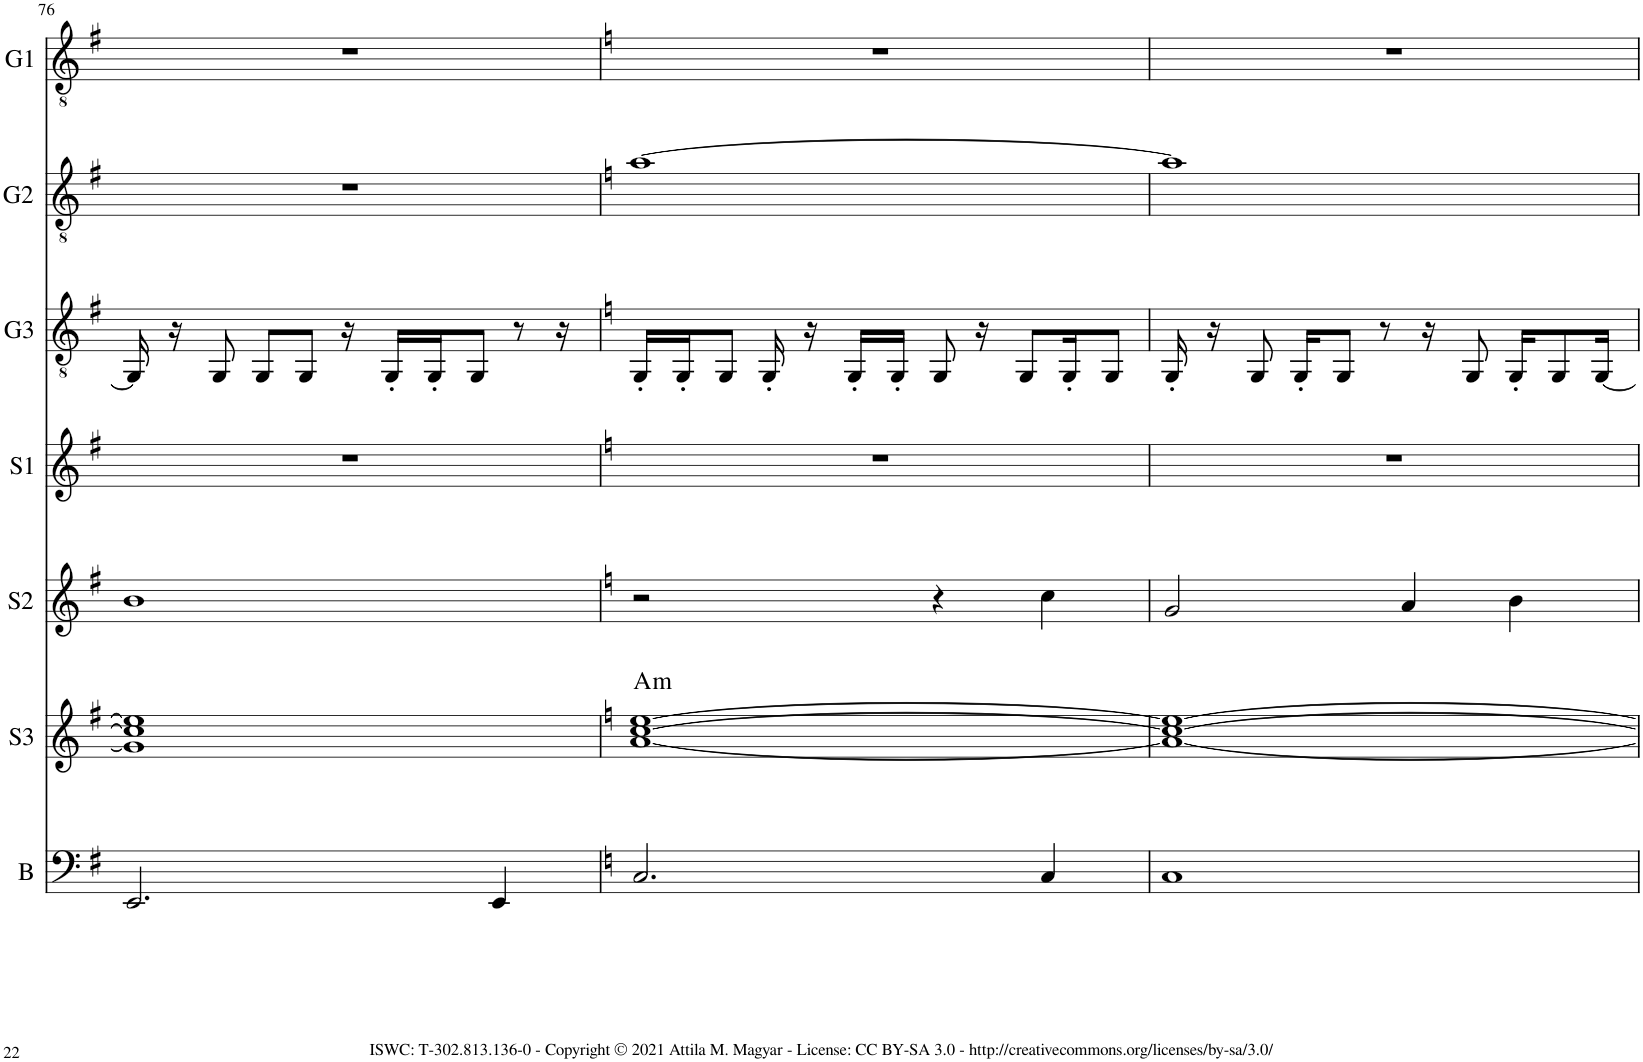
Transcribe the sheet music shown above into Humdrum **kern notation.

**kern	**kern	**harte	**kern	**kern	**kern	**kern	**kern
*part7	*part6	*part6	*part5	*part4	*part3	*part2	*part1
*staff7	*staff6	*	*staff5	*staff4	*staff3	*staff2	*staff1
*I"Bass	*I"Synth 3 (smooth pad)	*	*I"Synth 2 (saw)	*I"Synth 1 (electric piano)	*I"Guitar 3 (D std.)	*I"Guitar 2 (D std.)	*I"Guitar 1 (D std.)
*I'B	*I'S3	*	*I'S2	*I'S1	*I'G3	*I'G2	*I'G1
!!LO:PB:g=z
*clefF4	*clefG2	*	*clefG2	*clefG2	*clefGv2	*clefGv2	*clefGv2
*k[f#]	*k[f#]	*	*k[f#]	*k[f#]	*k[f#]	*k[f#]	*k[f#]
*M4/4	*M4/4	*	*M4/4	*M4/4	*M4/4	*M4/4	*M4/4
=76	=76	=76	=76	=76	=76	=76	=76
2.EE/	1g] 1cc] 1ee]	.	1b	1r	16GG/]	1r	1r
.	.	.	.	.	16r	.	.
.	.	.	.	.	8GG/	.	.
.	.	.	.	.	8GG/L	.	.
.	.	.	.	.	8GG/J	.	.
.	.	.	.	.	16r	.	.
.	.	.	.	.	16GG'/LL	.	.
.	.	.	.	.	16GG'/J	.	.
.	.	.	.	.	8GG/J	.	.
4EE/	.	.	.	.	.	.	.
.	.	.	.	.	8r	.	.
.	.	.	.	.	16r	.	.
=77	=77	=77	=77	=77	=77	=77	=77
*k[]	*k[]	*	*k[]	*k[]	*k[]	*k[]	*k[]
!	!	!LO:H:kt=m	!	!	!	!	!
2.C/	[1a [1cc [1ee	A:min	2r	1r	16GG'/LL	[1a	1r
.	.	.	.	.	16GG'/J	.	.
.	.	.	.	.	8GG/J	.	.
.	.	.	.	.	16GG'/	.	.
.	.	.	.	.	16r	.	.
.	.	.	.	.	16GG'/LL	.	.
.	.	.	.	.	16GG'/JJ	.	.
.	.	.	4r	.	8GG/	.	.
.	.	.	.	.	16r	.	.
.	.	.	.	.	8GG/L	.	.
4C/	.	.	4cc\	.	.	.	.
.	.	.	.	.	16GG'/K	.	.
.	.	.	.	.	8GG/J	.	.
=78	=78	=78	=78	=78	=78	=78	=78
1C	1a_ 1cc_ 1ee_	.	2g/	1r	16GG'/	1a]	1r
.	.	.	.	.	16r	.	.
.	.	.	.	.	8GG/	.	.
.	.	.	.	.	16GG'/KL	.	.
.	.	.	.	.	8GG/J	.	.
.	.	.	.	.	8r	.	.
.	.	.	4a/	.	.	.	.
.	.	.	.	.	16r	.	.
.	.	.	.	.	8GG/	.	.
.	.	.	4b\	.	16GG'/KL	.	.
.	.	.	.	.	8GG/	.	.
.	.	.	.	.	[16GG/Jk	.	.
=	=	=	=	=	=	=	=
*-	*-	*-	*-	*-	*-	*-	*-
